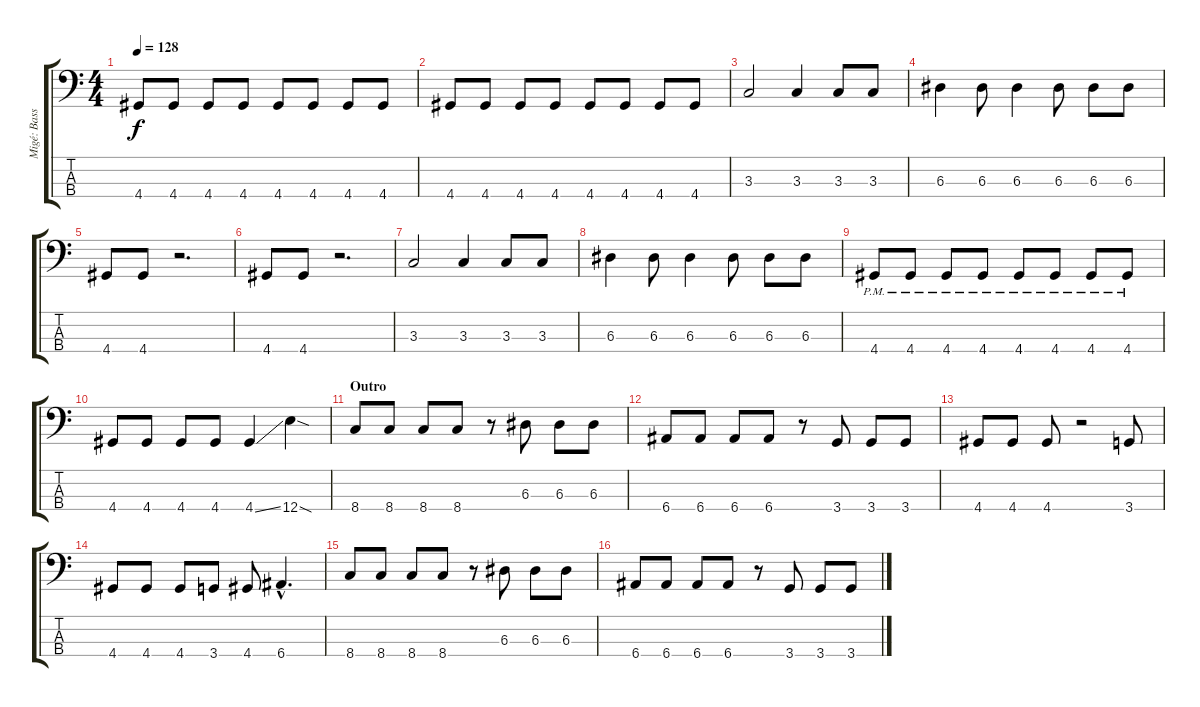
\track ("Migé: Bass Guitar" "Migé: Bass") {instrument electricbassfinger}
\staff {score tabs}
\tuning (G2 D2 A1 E1) {hide}
\ts (4 4)
\tempo 128
\clef f4
\ks c
4.4.8{dy f} 4.4.8 4.4.8 4.4.8 4.4.8 4.4.8 4.4.8 4.4.8 |
4.4.8 4.4.8 4.4.8 4.4.8 4.4.8 4.4.8 4.4.8 4.4.8 |
3.3.2 3.3.4 3.3.8 3.3.8 |
6.3.4 6.3.8 6.3.4 6.3.8 6.3.8 6.3.8 |
4.4.8 4.4.8 r.2{d} |
4.4.8 4.4.8 r.2{d} |
3.3.2 3.3.4 3.3.8 3.3.8 |
6.3.4 6.3.8 6.3.4 6.3.8 6.3.8 6.3.8 |
4.4{pm}.8 4.4{pm}.8 4.4{pm}.8 4.4{pm}.8 4.4{pm}.8 4.4{pm}.8 4.4{pm}.8 4.4{pm}.8 |
4.4.8 4.4.8 4.4.8 4.4.8 4.4{ss}.4 12.4{sod}.4 |
\section ("" "Outro")
8.4.8 8.4.8 8.4.8 8.4.8 r.8 6.3.8 6.3.8 6.3.8 |
6.4.8 6.4.8 6.4.8 6.4.8 r.8 3.4.8 3.4.8 3.4.8 |
4.4.8 4.4.8 4.4.8 r.2 3.4.8 |
4.4.8 4.4.8 4.4.8 3.4.8 4.4.8 6.4{hac}.4{d} |
8.4.8 8.4.8 8.4.8 8.4.8 r.8 6.3.8 6.3.8 6.3.8 |
6.4.8 6.4.8 6.4.8 6.4.8 r.8 3.4.8 3.4.8 3.4.8
